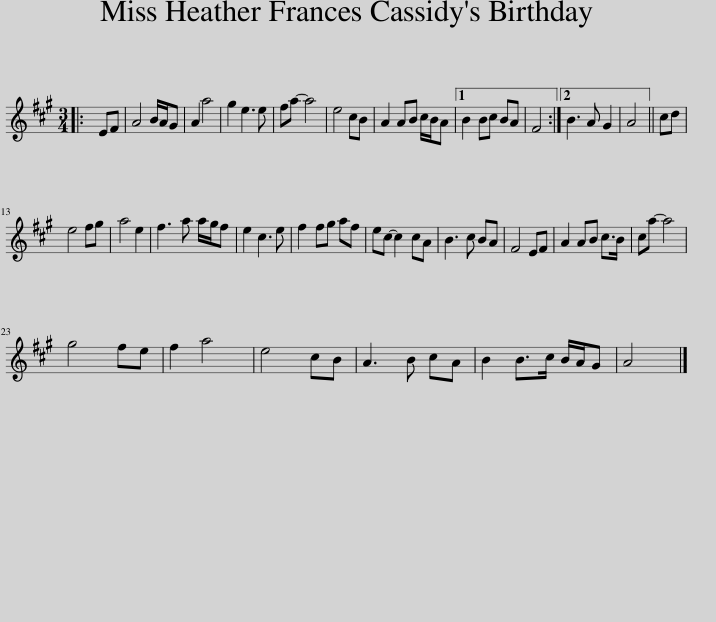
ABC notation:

X:1
L:1/8
M:3/4
I:linebreak $
K:A
V:1 treble
V:1
|: EF | A4 B/A/G | A2 a4 | g2 e3 e | fa- a4 | %5
 e4 cB | A2 AB c/B/A |1 B2 Bc BA | F4 :|2 B3 A G2 | %10
 A4 || cd |$ e4 fg | a4 e2 | f3 a a/g/f | %15
 e2 c3 e | f2 fg af | ec- c2 cA | B3 c BA | F4 EF | %20
 A2 AB c>B | ca- a4 |$ g4 fe | f2 a4 | e4 cB | %25
 A3 B cA | B2 B>c B/A/G | A4 |] %28
